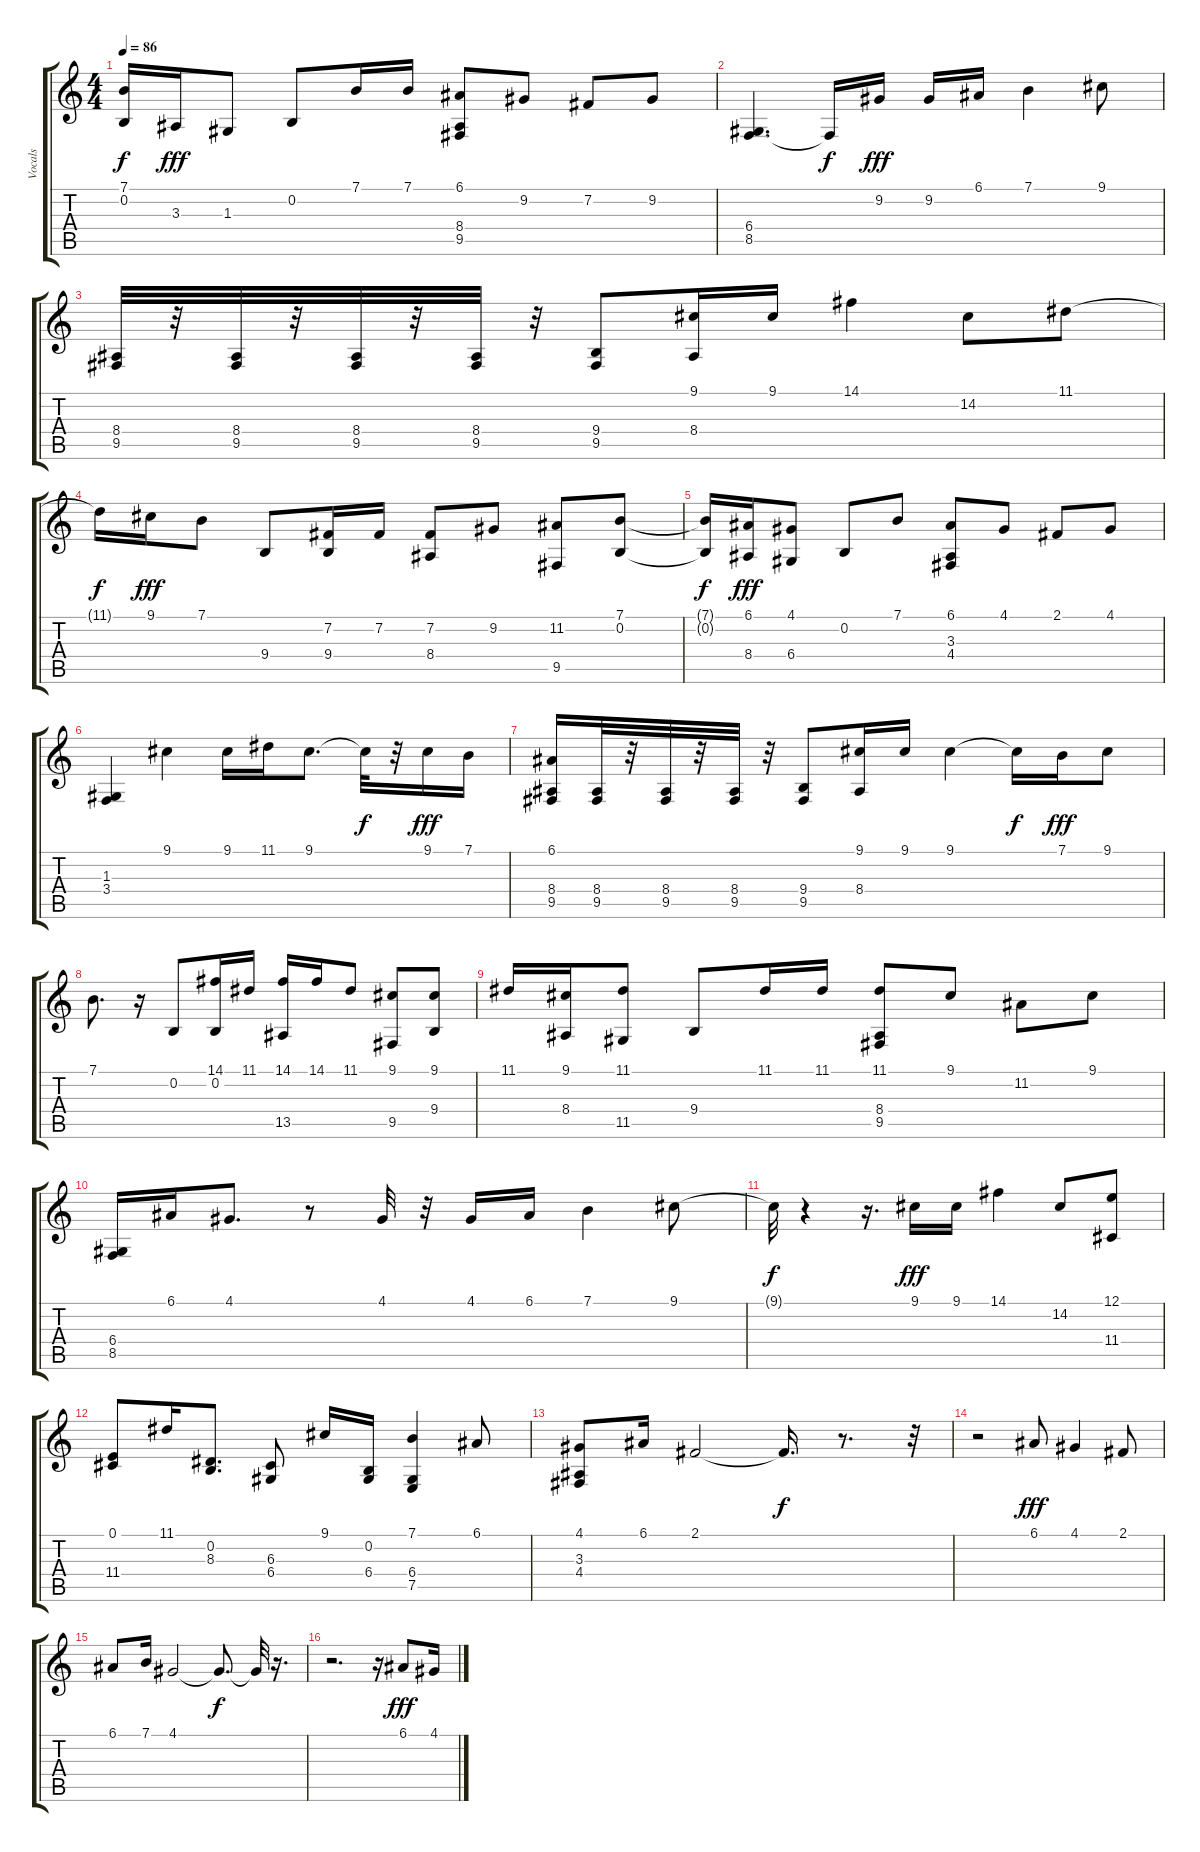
\track ("Vocals" "Vocals") {instrument brightacousticpiano}
\staff {score tabs}
\tuning (E4 B3 G3 D3 A2 E2) {hide}
\ts (4 4)
\tempo 86
\clef g2
\ks c
(7.1{t} 0.2{t}).16{dy f} 3.3.16{dy fff} 1.3.8 0.2.8 7.1.16 7.1.16 (6.1 8.4 9.5).8 9.2.8 7.2.8 9.2.8 |
(6.4 8.5).4{d} 8.5{t}.16{dy f} 9.2.16{dy fff} 9.2.16 6.1.16 7.1.4 9.1.8 |
(8.4 9.5).32 r.32 (8.4 9.5).32 r.32 (8.4 9.5).32 r.32 (8.4 9.5).32 r.32 (9.4 9.5).8 (9.1 8.4).16 9.1.16 14.1.4 14.2.8 11.1.8 |
11.1{t}.16{dy f} 9.1.16{dy fff} 7.1.8 9.4.8 (7.2 9.4).16 7.2.16 (7.2 8.4).8 9.2.8 (11.2 9.5).8 (7.1 0.2).8 |
(7.1{t} 0.2{t}).16{dy f} (6.1 8.4).16{dy fff} (4.1 6.4).8 0.2.8 7.1.8 (6.1 3.3 4.4).8 4.1.8 2.1.8 4.1.8 |
(1.3 3.4).4 9.1.4 9.1.16 11.1.16 9.1.8{d} 9.1{t}.32{dy f} r.32 9.1.16{dy fff} 7.1.16 |
(6.1 8.4 9.5).16 (8.4 9.5).32 r.32 (8.4 9.5).32 r.32 (8.4 9.5).32 r.32 (9.4 9.5).8 (9.1 8.4).16 9.1.16 9.1.4 9.1{t}.16{dy f} 7.1.16{dy fff} 9.1.8 |
7.1.8{d} r.16 0.2.8 (14.1 0.2).16 11.1.16 (14.1 13.5).16 14.1.16 11.1.8 (9.1 9.5).8 (9.1 9.4).8 |
11.1.16 (9.1 8.4).16 (11.1 11.5).8 9.4.8 11.1.16 11.1.16 (11.1 8.4 9.5).8 9.1.8 11.2.8 9.1.8 |
(6.4 8.5).16 6.1.16 4.1.8{d} r.8 4.1.32 r.32 4.1.16 6.1.16 7.1.4 9.1.8 |
9.1{t}.32{dy f} r.4 r.16{d} 9.1.16{dy fff} 9.1.16 14.1.4 14.2.8 (12.1 11.4).8 |
(0.1 11.4).8 11.1.16 (0.2 8.3).8{d} (6.3 6.4).8 9.1.16 (0.2 6.4).16 (7.1 6.4 7.5).4 6.1.8 |
(4.1 3.3 4.4).8 6.1.16 2.1.2 2.1{t}.16{d dy f} r.8{d} r.32 |
r.2 6.1.8{dy fff} 4.1.4 2.1.8 |
6.1.8 7.1.16 4.1.2 4.1{t}.8{d dy f} 4.1{t}.32 r.16{d} |
r.2{d} r.16 6.1.8{dy fff} 4.1.16
